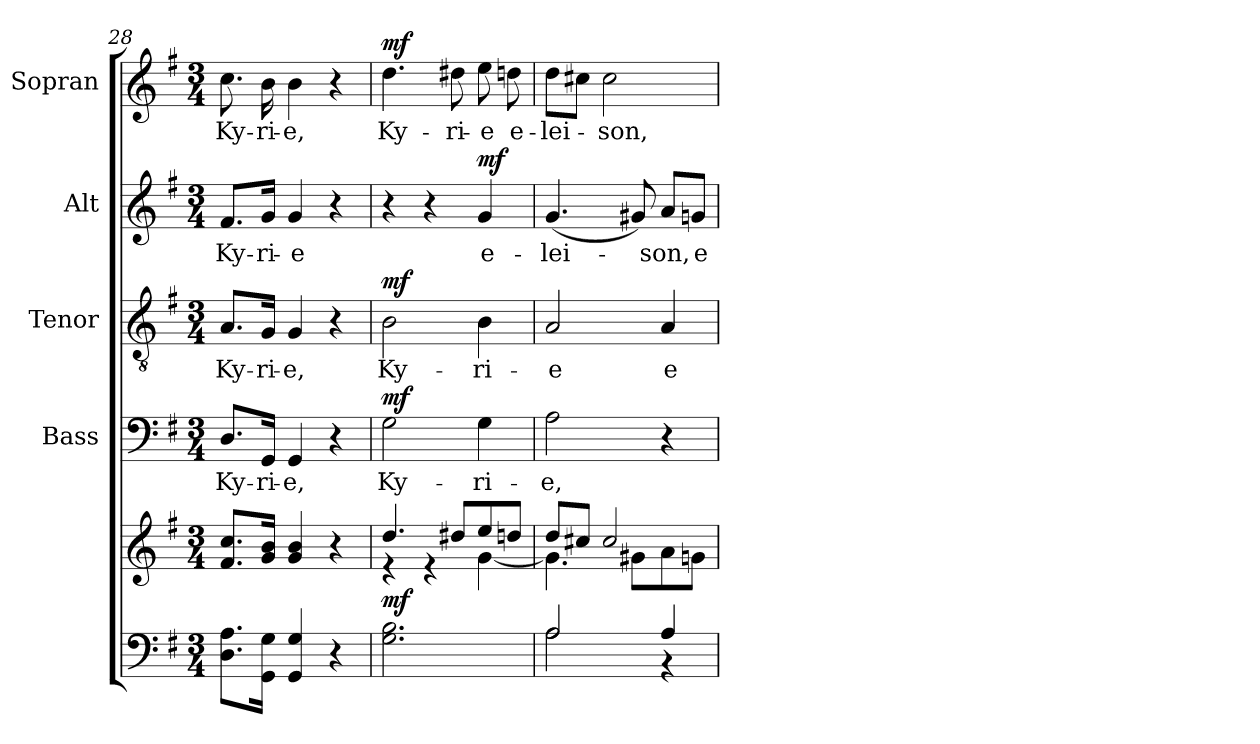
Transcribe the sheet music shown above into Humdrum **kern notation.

**kern	**kern	**dynam	**kern	**text	**dynam	**kern	**text	**dynam	**kern	**text	**dynam	**kern	**text	**dynam
*part5	*part5	*part5	*part4	*part4	*part4	*part3	*part3	*part3	*part2	*part2	*part2	*part1	*part1	*part1
*staff6	*staff5	*staff5/6	*staff4	*staff4	*staff4	*staff3	*staff3	*staff3	*staff2	*staff2	*staff2	*staff1	*staff1	*staff1
*	*	*	*I"Bass	*	*	*I"Tenor	*	*	*I"Alt	*	*	*I"Sopran	*	*
*	*	*	*I'B	*	*	*I'T	*	*	*I'A	*	*	*I'S	*	*
*clefF4	*clefG2	*	*clefF4	*	*	*clefGv2	*	*	*clefG2	*	*	*clefG2	*	*
*k[f#]	*k[f#]	*	*k[f#]	*	*	*k[f#]	*	*	*k[f#]	*	*	*k[f#]	*	*
*G:	*G:	*	*G:	*	*	*G:	*	*	*G:	*	*	*G:	*	*
*M3/4	*M3/4	*	*M3/4	*	*	*M3/4	*	*	*M3/4	*	*	*M3/4	*	*
=28	=28	=28	=28	=28	=28	=28	=28	=28	=28	=28	=28	=28	=28	=28
!	!	!	!	!LO:LY:b	!	!	!LO:LY:b	!	!	!LO:LY:b	!	!	!LO:LY:b	!
8.D\ 8.A\L	8.f#/ 8.cc/L	.	8.D/L	Ky-	.	8.A/L	Ky-	.	8.f#/L	Ky-	.	8.cc\	Ky-	.
!	!	!	!	!LO:LY:b	!	!	!LO:LY:b	!	!	!LO:LY:b	!	!	!LO:LY:b	!
16GG\ 16G\Jk	16g/ 16b/Jk	.	16GG/Jk	-ri-	.	16G/Jk	-ri-	.	16g/Jk	-ri-	.	16b\	-ri-	.
!	!	!	!	!LO:LY:b	!	!	!LO:LY:b	!	!	!LO:LY:b	!	!	!LO:LY:b	!
4GG/ 4G/	4g/ 4b/	.	4GG/	-e,	.	4G/	-e,	.	4g/	-e	.	4b\	-e,	.
4r	4r	.	4r	.	.	4r	.	.	4r	.	.	4r	.	.
=29	=29	=29	=29	=29	=29	=29	=29	=29	=29	=29	=29	=29	=29	=29
*	*^	*	*	*	*	*	*	*	*	*	*	*	*	*
!	!	!	!LO:DY:b	!	!LO:LY:b	!LO:DY:a	!	!LO:LY:b	!LO:DY:a	!	!	!	!	!LO:LY:b	!LO:DY:a
2.G\ 2.B\	4.dd/	4re	mf	2G\	Ky-	mf	2B\	Ky-	mf	4r	.	.	4.dd\	Ky-	mf
.	.	4re	.	.	.	.	.	.	.	4r	.	.	.	.	.
!	!	!	!	!	!	!	!	!	!	!	!	!	!	!LO:LY:b	!
.	8dd#X/L	.	.	.	.	.	.	.	.	.	.	.	8dd#X\	-ri-	.
!	!	!	!	!	!LO:LY:b	!	!	!LO:LY:b	!	!	!LO:LY:b	!LO:DY:a	!	!LO:LY:b	!
.	8ee/	[<4g\	.	4G\	-ri-	.	4B\	-ri-	.	4g/	e-	mf	8ee\	-e	.
!	!	!	!	!	!	!	!	!	!	!	!	!	!	!LO:LY:b	!
.	8ddn/J	.	.	.	.	.	.	.	.	.	.	.	8ddn\	e-	.
!!LO:LB:g=z
=30	=30	=30	=30	=30	=30	=30	=30	=30	=30	=30	=30	=30	=30	=30	=30
*^	*	*	*	*	*	*	*	*	*	*	*	*	*	*	*
!	!	!	!	!	!	!LO:LY:b	!	!	!LO:LY:b	!	!	!LO:LY:b	!	!	!LO:LY:b	!
2A/	2A\	8dd/L	4.g\]	.	2A\	-e,	.	2A/	-e	.	(<4.g/	-lei-	.	8dd\L	-lei-	.
.	.	8cc#X/J	.	.	.	.	.	.	.	.	.	.	.	8cc#X\J	.	.
!	!	!	!	!	!	!	!	!	!	!	!	!	!	!	!LO:LY:b	!
.	.	2cc#/	.	.	.	.	.	.	.	.	.	.	.	2cc#\	-son,	.
.	.	.	8g#X\L	.	.	.	.	.	.	.	8g#X/)	.	.	.	.	.
!	!	!	!	!	!	!	!	!	!LO:LY:b	!	!	!LO:LY:b	!	!	!	!
4A/	4rBB	.	8a\	.	4r	.	.	4A/	e-	.	8a/L	-son,	.	.	.	.
!	!	!	!	!	!	!	!	!	!	!	!	!LO:LY:b	!	!	!	!
.	.	.	8gn\J	.	.	.	.	.	.	.	8gn/J	e-	.	.	.	.
*v	*v	*	*	*	*	*	*	*	*	*	*	*	*	*	*	*
*	*v	*v	*	*	*	*	*	*	*	*	*	*	*	*	*
=	=	=	=	=	=	=	=	=	=	=	=	=	=	=
*-	*-	*-	*-	*-	*-	*-	*-	*-	*-	*-	*-	*-	*-	*-
